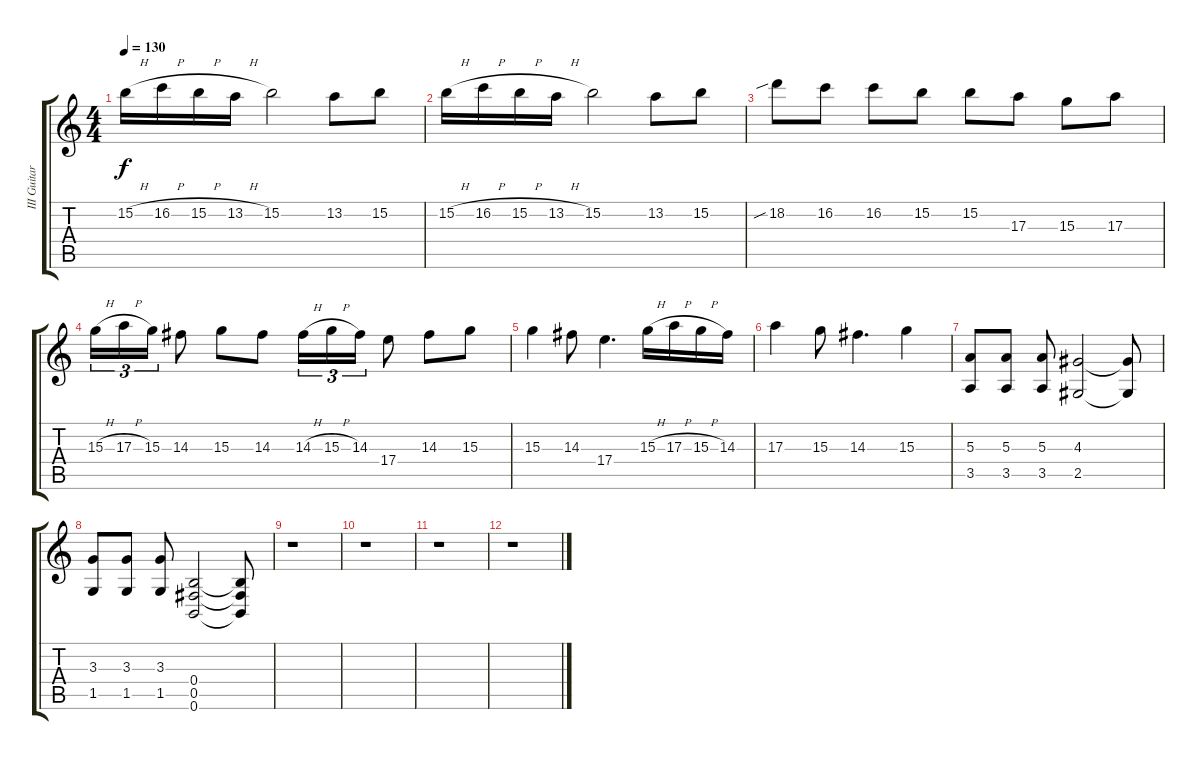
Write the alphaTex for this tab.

\track ("III Guitar" "III Guitar") {instrument distortionguitar}
\staff {score tabs}
\tuning (Db4 Ab3 E3 B2 Gb2 B1) {hide}
\ts (4 4)
\tempo 130
\clef g2
\ks c
15.2{h}.16{dy f} 16.2{h}.16 15.2{h}.16 13.2{h}.16 15.2.2 13.2.8 15.2.8 |
15.2{h}.16 16.2{h}.16 15.2{h}.16 13.2{h}.16 15.2.2 13.2.8 15.2.8 |
18.2{sib}.8 16.2.8 16.2.8 15.2.8 15.2.8 17.3.8 15.3.8 17.3.8 |
15.3{h}.16{tu (3 2)} 17.3{h}.16{tu (3 2)} 15.3.16{tu (3 2)} 14.3.8 15.3.8 14.3.8 14.3{h}.16{tu (3 2)} 15.3{h}.16{tu (3 2)} 14.3.16{tu (3 2)} 17.4.8 14.3.8 15.3.8 |
15.3.4 14.3.8 17.4.4{d} 15.3{h}.16 17.3{h}.16 15.3{h}.16 14.3.16 |
17.3.4 15.3.8 14.3.4{d} 15.3.4 |
(5.3 3.5).8 (5.3 3.5).8 (5.3 3.5).8 (4.3 2.5).2 (4.3{t} 2.5{t}).8 |
(3.3 1.5).8 (3.3 1.5).8 (3.3 1.5).8 (0.4 0.5 0.6).2 (0.4{t} 0.5{t} 0.6{t}).8 |
r.1 |
r.1 |
r.1 |
r.1
